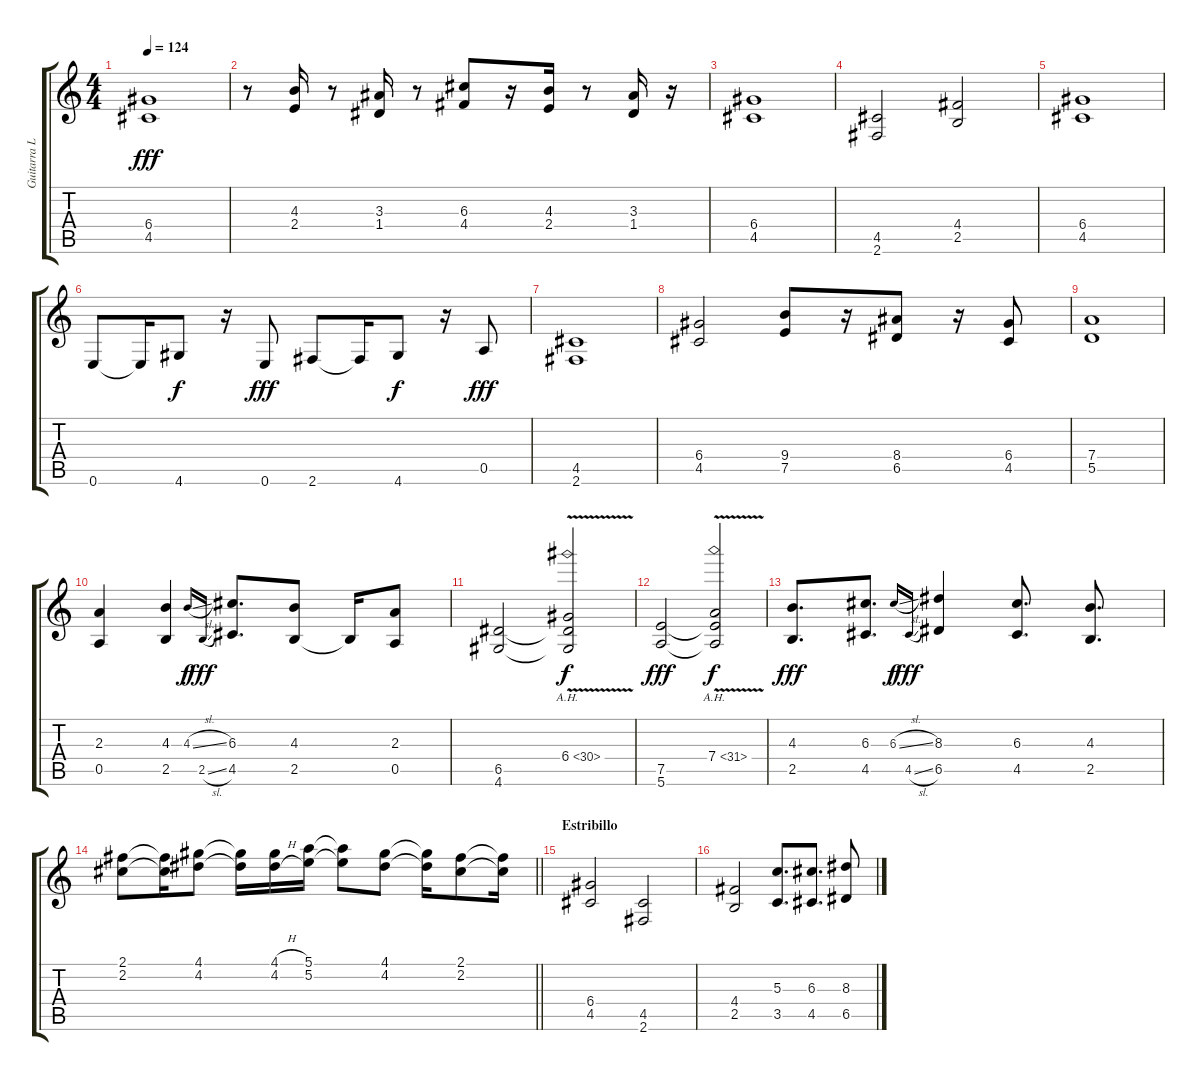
\track ("Guitarra Lider" "Guitarra L") {instrument distortionguitar}
\staff {score tabs}
\tuning (E4 B3 G3 D3 A2 E2) {hide}
\ts (4 4)
\tempo 124
\clef g2
\ks c
(6.4 4.5).1{dy fff} |
r.8 (4.3 2.4).16 r.8 (3.3 1.4).16 r.8 (6.3 4.4).8 r.16 (4.3 2.4).16 r.8 (3.3 1.4).16 r.16 |
(6.4 4.5).1 |
(4.5 2.6).2 (4.4 2.5).2 |
(6.4 4.5).1 |
0.6.8 0.6{t}.16 4.6.8{dy f} r.16 0.6.8{dy fff} 2.6.8 2.6{t}.16 4.6.8{dy f} r.16 0.5.8{dy fff} |
(4.5 2.6).1 |
(6.4 4.5).2 (9.4 7.5).8 r.16 (8.4 6.5).8 r.16 (6.4 4.5).8 |
(7.4 5.5).1 |
(2.3 0.5).4 (4.3 2.5).4 4.3{sl}.16{gr onbeat dy f} 2.5{sl}.16{gr onbeat dy fff} (6.3 4.5).8{d} (4.3 2.5).8 2.5{t}.16 (2.3 0.5).8 |
(6.5 4.6).2 (6.4{ah 24 v} 6.5{t} 4.6{t}).2{dy f} |
(7.5 5.6).2{dy fff} (7.4{ah 24 v} 7.5{t} 5.6{t}).2{dy f} |
(4.3 2.5).8{d dy fff} (6.3 4.5).8{d} 6.3{sl}.16{gr onbeat dy f} 4.5{sl}.16{gr onbeat dy fff} (8.3 6.5).4 (6.3 4.5).8{d} (4.3 2.5).8{d} |
\barLineRight lightlight
(2.1 2.2).8 (2.1{t} 2.2{t}).16 (4.1 4.2).8 (4.1{t} 4.2{t}).16 (4.1{h} 4.2{h}).16 (5.1 5.2).16 (5.1{t} 5.2{t}).8 (4.1 4.2).8 (4.1{t} 4.2{t}).16 (2.1 2.2).8 (2.1{t} 2.2{t}).16 |
\section ("" "Estribillo")
(6.4 4.5).2 (4.5 2.6).2 |
(4.4 2.5).2 (5.3 3.5).8{d} (6.3 4.5).8{d} (8.3 6.5).8
